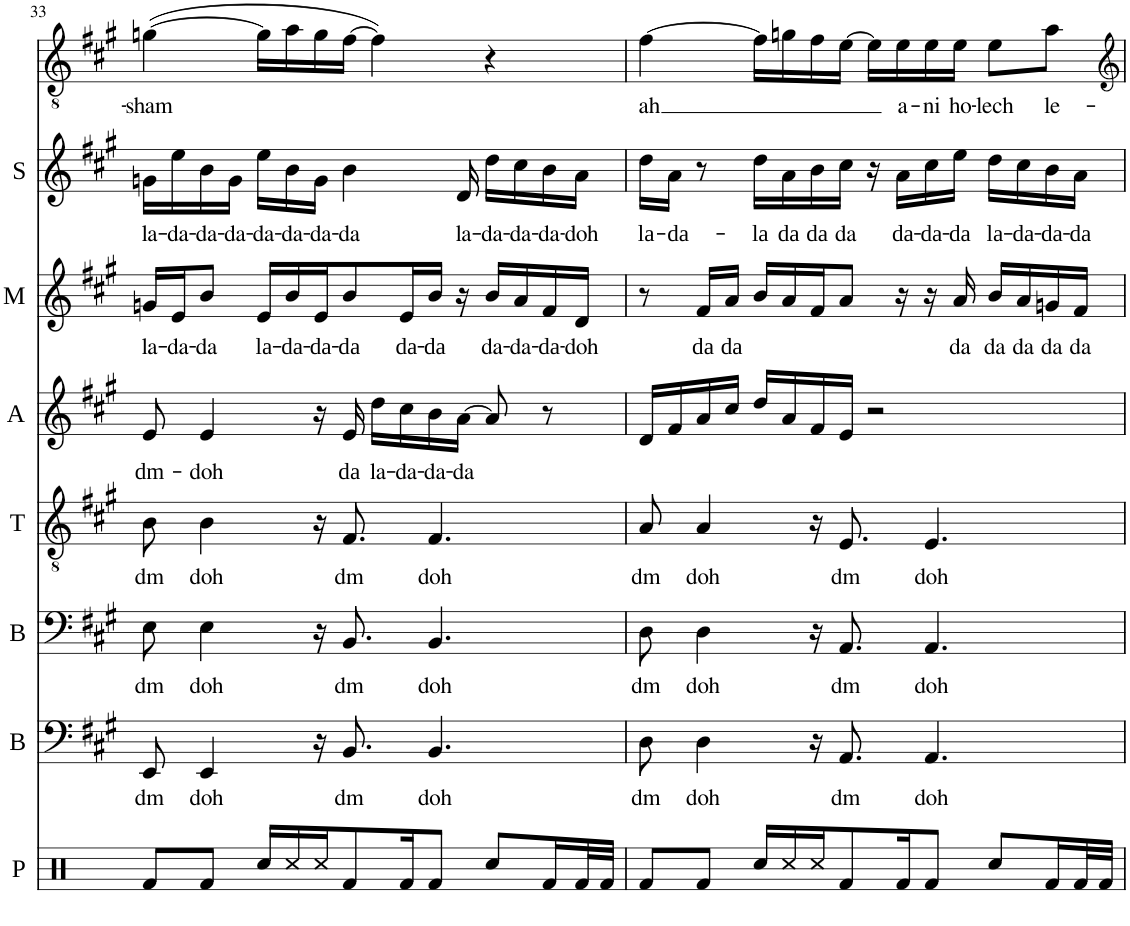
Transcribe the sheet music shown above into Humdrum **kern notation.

**kern	**kern	**text	**kern	**text	**kern	**text	**kern	**text	**kern	**text	**kern	**text	**kern	**text
*part8	*part7	*part7	*part6	*part6	*part5	*part5	*part4	*part4	*part3	*part3	*part2	*part2	*part1	*part1
*staff8	*staff7	*staff7	*staff6	*staff6	*staff5	*staff5	*staff4	*staff4	*staff3	*staff3	*staff2	*staff2	*staff1	*staff1
*I"Perc	*I"Bass	*	*I"Baritone	*	*I"Tenor	*	*I"Alto	*	*I"Mezzo	*	*I"Soprano	*	*I"Solo	*
*I'P	*I'B	*	*I'B	*	*I'T	*	*I'A	*	*I'M	*	*I'S	*	*	*
!!LO:PB:g=z
*clefX	*clefF4	*	*clefF4	*	*clefGv2	*	*clefG2	*	*clefG2	*	*clefG2	*	*clefGv2	*
*k[]	*k[f#c#g#]	*	*k[f#c#g#]	*	*k[f#c#g#]	*	*k[f#c#g#]	*	*k[f#c#g#]	*	*k[f#c#g#]	*	*k[f#c#g#]	*
*M4/4	*M4/4	*	*M4/4	*	*M4/4	*	*M4/4	*	*M4/4	*	*M4/4	*	*M4/4	*
=33	=33	=33	=33	=33	=33	=33	=33	=33	=33	=33	=33	=33	=33	=33
!	!	!LO:LY:b	!	!LO:LY:b	!	!LO:LY:b	!	!LO:LY:b	!	!LO:LY:b	!	!LO:LY:b	!	!LO:LY:b
8Rf/L	8EE/	dm	8E\	dm	8B\	dm	8e/	dm-	16gn/LL	la-	16gn\LL	la-	([4gn\	-sham
!	!	!	!	!	!	!	!	!	!	!LO:LY:b	!	!LO:LY:b	!	!
.	.	.	.	.	.	.	.	.	16e/J	-da-	16ee\	-da-	.	.
!	!	!LO:LY:b	!	!LO:LY:b	!	!LO:LY:b	!	!LO:LY:b	!	!LO:LY:b	!	!LO:LY:b	!	!
8Rf/J	4EE/	doh	4E\	doh	4B\	doh	4e/	doh	8b/J	-da	16b\	-da-	.	.
!	!	!	!	!	!	!	!	!	!	!	!	!LO:LY:b	!	!
.	.	.	.	.	.	.	.	.	.	.	16g\JJ	-da-	.	.
!	!	!	!	!	!	!	!	!	!	!LO:LY:b	!	!LO:LY:b	!	!
16Rcc/LL	.	.	.	.	.	.	.	.	16e/LL	la-	16ee\LL	-da-	16g\LL]	.
!	!	!	!	!	!	!	!	!	!	!LO:LY:b	!	!LO:LY:b	!	!
16Rcc/	.	.	.	.	.	.	.	.	16b/	-da-	16b\	-da-	16a\	.
!	!	!	!	!	!	!	!	!	!	!LO:LY:b	!	!LO:LY:b	!	!
16Rcc/J	16r	.	16r	.	16r	.	16r	.	16e/J	-da-	16g\JJ	-da-	16g\	.
!	!	!LO:LY:b	!	!LO:LY:b	!	!LO:LY:b	!	!LO:LY:b	!	!LO:LY:b	!	!LO:LY:b	!	!
8Rf/	8.BB/	dm	8.BB/	dm	8.F#/	dm	16e/	-da	8b/	-da	4b\	-da	[16f#\JJ	.
!	!	!	!	!	!	!	!	!LO:LY:b	!	!	!	!	!	!
.	.	.	.	.	.	.	16dd\LL	la-	.	.	.	.	4f#\])	.
!	!	!	!	!	!	!	!	!LO:LY:b	!	!LO:LY:b	!	!	!	!
16Rf/K	.	.	.	.	.	.	16cc#\	-da-	16e/L	da-	.	.	.	.
!	!	!LO:LY:b	!	!LO:LY:b	!	!LO:LY:b	!	!LO:LY:b	!	!LO:LY:b	!	!	!	!
8Rf/J	4.BB/	doh	4.BB/	doh	4.F#/	doh	16b\	-da-	16b/JJ	-da	.	.	.	.
!	!	!	!	!	!	!	!	!LO:LY:b	!	!	!	!LO:LY:b	!	!
.	.	.	.	.	.	.	[16a\JJ	-da	16r	.	16d/	la-	.	.
!	!	!	!	!	!	!	!	!	!	!LO:LY:b	!	!LO:LY:b	!	!
8Rcc/L	.	.	.	.	.	.	8a/]	.	16b/LL	-da-	16dd\LL	-da-	4r	.
!	!	!	!	!	!	!	!	!	!	!LO:LY:b	!	!LO:LY:b	!	!
.	.	.	.	.	.	.	.	.	16a/	-da-	16cc#\	-da-	.	.
!	!	!	!	!	!	!	!	!	!	!LO:LY:b	!	!LO:LY:b	!	!
16Rf/L	.	.	.	.	.	.	8r	.	16f#/	-da-	16b\	-da-	.	.
!	!	!	!	!	!	!	!	!	!	!LO:LY:b	!	!LO:LY:b	!	!
32Rf/L	.	.	.	.	.	.	.	.	16d/JJ	-doh	16a\JJ	-doh	.	.
32Rf/JJJ	.	.	.	.	.	.	.	.	.	.	.	.	.	.
=34	=34	=34	=34	=34	=34	=34	=34	=34	=34	=34	=34	=34	=34	=34
!	!	!LO:LY:b	!	!LO:LY:b	!	!LO:LY:b	!	!	!	!	!	!LO:LY:b	!	!LO:LY:b
8Rf/L	8D\	dm	8D\	dm	8A/	dm	16d/LL	.	8r	.	16dd\LL	la-	[4f#\	ah
!	!	!	!	!	!	!	!	!	!	!	!	!LO:LY:b	!	!
.	.	.	.	.	.	.	16f#/	.	.	.	16a\JJ	-da-	.	.
!	!	!LO:LY:b	!	!LO:LY:b	!	!LO:LY:b	!	!	!	!LO:LY:b	!	!	!	!
8Rf/J	4D\	doh	4D\	doh	4A/	doh	16a/	.	16f#/LL	da	8r	.	.	.
!	!	!	!	!	!	!	!	!	!	!LO:LY:b	!	!	!	!
.	.	.	.	.	.	.	16cc#/JJ	.	16a/JJ	da	.	.	.	.
!	!	!	!	!	!	!	!	!	!	!	!	!LO:LY:b	!	!
16Rcc/LL	.	.	.	.	.	.	16dd/LL	.	16b/LL	.	16dd\LL	-la	16f#\LL]	.
!	!	!	!	!	!	!	!	!	!	!	!	!LO:LY:b	!	!
16Rcc/	.	.	.	.	.	.	16a/	.	16a/	.	16a\	da	16gn\	.
!	!	!	!	!	!	!	!	!	!	!	!	!LO:LY:b	!	!
16Rcc/J	16r	.	16r	.	16r	.	16f#/	.	16f#/J	.	16b\	da	16f#\	.
!	!	!LO:LY:b	!	!LO:LY:b	!	!LO:LY:b	!	!	!	!	!	!LO:LY:b	!	!
8Rf/	8.AA/	dm	8.AA/	dm	8.E/	dm	16e/JJ	.	8a/J	.	16cc#\JJ	da	[16e\JJ	.
.	.	.	.	.	.	.	2r	.	.	.	16r	.	16e\LL]	.
!	!	!	!	!	!	!	!	!	!	!	!	!LO:LY:b	!	!LO:LY:b
16Rf/K	.	.	.	.	.	.	.	.	16r	.	16a\LL	da-	16e\	a-
!	!	!LO:LY:b	!	!LO:LY:b	!	!LO:LY:b	!	!	!	!	!	!LO:LY:b	!	!LO:LY:b
8Rf/J	4.AA/	doh	4.AA/	doh	4.E/	doh	.	.	16r	.	16cc#\	-da-	16e\	-ni
!	!	!	!	!	!	!	!	!	!	!LO:LY:b	!	!LO:LY:b	!	!LO:LY:b
.	.	.	.	.	.	.	.	.	16a/	da	16ee\JJ	-da	16e\JJ	ho-
!	!	!	!	!	!	!	!	!	!	!LO:LY:b	!	!LO:LY:b	!	!LO:LY:b
8Rcc/L	.	.	.	.	.	.	.	.	16b/LL	da	16dd\LL	la-	8e\L	-lech
!	!	!	!	!	!	!	!	!	!	!LO:LY:b	!	!LO:LY:b	!	!
.	.	.	.	.	.	.	.	.	16a/	da	16cc#\	-da-	.	.
!	!	!	!	!	!	!	!	!	!	!LO:LY:b	!	!LO:LY:b	!	!LO:LY:b
16Rf/L	.	.	.	.	.	.	.	.	16gn/	da	16b\	-da-	8a\J	le-
!	!	!	!	!	!	!	!	!	!	!LO:LY:b	!	!LO:LY:b	!	!
32Rf/L	.	.	.	.	.	.	.	.	16f#/JJ	da	16a\JJ	-da	.	.
32Rf/JJJ	.	.	.	.	.	.	.	.	.	.	.	.	.	.
=	=	=	=	=	=	=	=	=	=	=	=	=	=	=
*-	*-	*-	*-	*-	*-	*-	*-	*-	*-	*-	*-	*-	*-	*-
